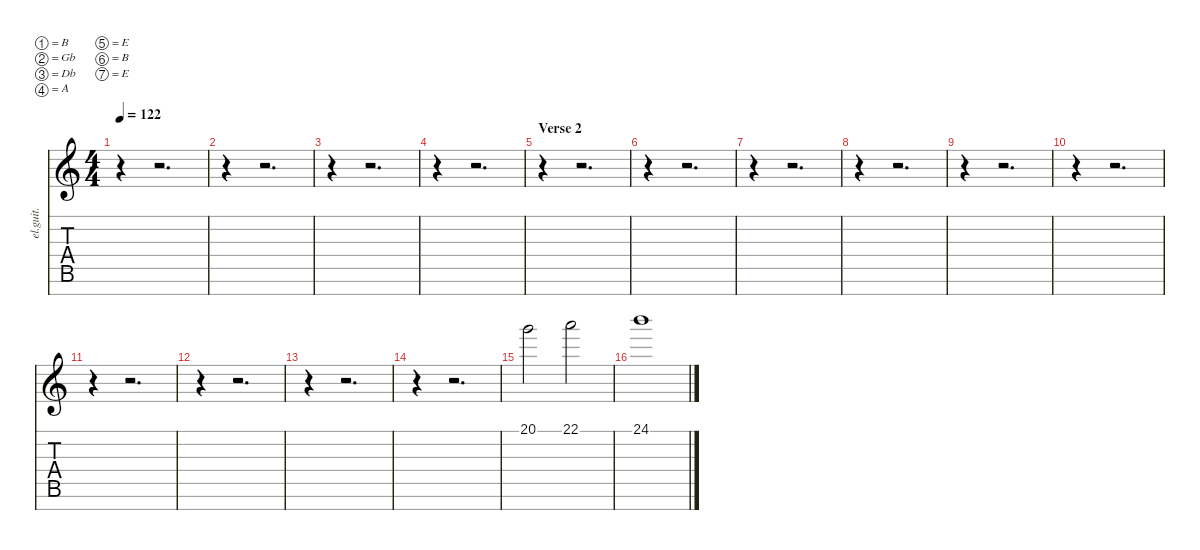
\defaultSystemsLayout 4
\hideDynamics
\bracketExtendMode nobrackets
\track ("Clean 2" "el.guit.") {instrument distortionguitar}
\staff {score tabs}
\tuning (B3 Gb3 Db3 A2 E2 B1 E1)
\ts (4 4)
\tempo 122
\clef g2
\ks c
r.4{dy mf} r.2{d} |
r.4 r.2{d} |
r.4 r.2{d} |
r.4 r.2{d} |
\section ("" "Verse 2")
r.4 r.2{d} |
r.4 r.2{d} |
r.4 r.2{d} |
r.4 r.2{d} |
r.4 r.2{d} |
r.4 r.2{d} |
r.4 r.2{d} |
r.4 r.2{d} |
r.4 r.2{d} |
r.4 r.2{d} |
20.1.2 22.1.2 |
24.1.1
